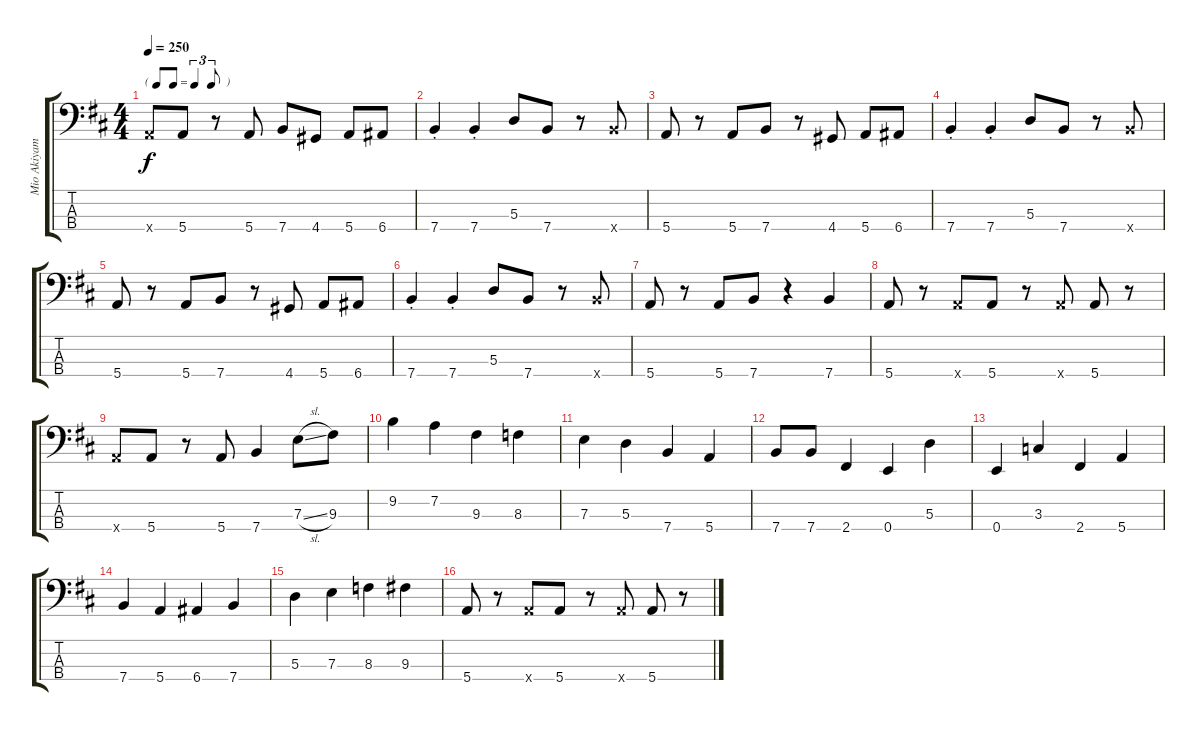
\track ("Mio Akiyama" "Mio Akiyam") {instrument electricbassfinger}
\staff {score tabs}
\tuning (G2 D2 A1 E1) {hide}
\ts (4 4)
\tf triplet8th
\tempo 250
\clef f4
\ks d
5.4{x}.8{dy f} 5.4.8 r.8 5.4.8 7.4.8 4.4.8 5.4.8 6.4.8 |
7.4{st}.4 7.4{st}.4 5.3.8 7.4.8 r.8 7.4{x}.8 |
5.4.8 r.8 5.4.8 7.4.8 r.8 4.4.8 5.4.8 6.4.8 |
7.4{st}.4 7.4{st}.4 5.3.8 7.4.8 r.8 7.4{x}.8 |
5.4.8 r.8 5.4.8 7.4.8 r.8 4.4.8 5.4.8 6.4.8 |
7.4{st}.4 7.4{st}.4 5.3.8 7.4.8 r.8 7.4{x}.8 |
5.4.8 r.8 5.4.8 7.4.8 r.4 7.4.4 |
5.4.8 r.8 5.4{x}.8 5.4.8 r.8 5.4{x}.8 5.4.8 r.8 |
5.4{x}.8 5.4.8 r.8 5.4.8 7.4.4 7.3{sl}.8 9.3.8 |
9.2.4 7.2.4 9.3.4 8.3.4 |
7.3.4 5.3.4 7.4.4 5.4.4 |
7.4.8 7.4.8 2.4.4 0.4.4 5.3.4 |
0.4.4 3.3.4 2.4.4 5.4.4 |
7.4.4 5.4.4 6.4.4 7.4.4 |
5.3.4 7.3.4 8.3.4 9.3.4 |
5.4.8 r.8 5.4{x}.8 5.4.8 r.8 5.4{x}.8 5.4.8 r.8
